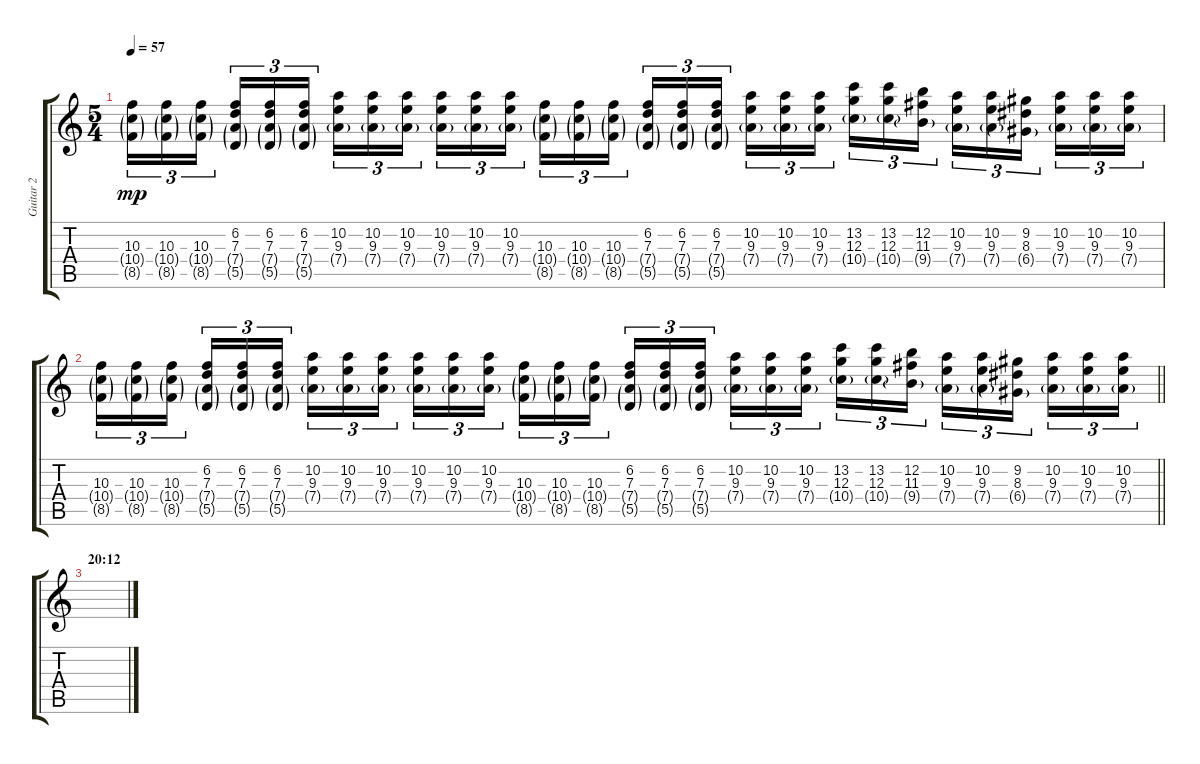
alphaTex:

\track ("Guitar 2" "Guitar 2") {instrument distortionguitar}
\staff {score tabs}
\tuning (E4 B3 G3 D3 A2 E2) {hide}
\ts (5 4)
\tempo 57
\clef g2
\ks c
(10.3 10.4{g} 8.5{g}).16{tu (3 2) dy mp} (10.3 10.4{g} 8.5{g}).16{tu (3 2)} (10.3 10.4{g} 8.5{g}).16{tu (3 2) beam splitsecondary} (6.2 7.3 7.4{g} 5.5{g}).16{tu (3 2)} (6.2 7.3 7.4{g} 5.5{g}).16{tu (3 2)} (6.2 7.3 7.4{g} 5.5{g}).16{tu (3 2)} (10.2 9.3 7.4{g}).16{tu (3 2)} (10.2 9.3 7.4{g}).16{tu (3 2)} (10.2 9.3 7.4{g}).16{tu (3 2) beam splitsecondary} (10.2 9.3 7.4{g}).16{tu (3 2)} (10.2 9.3 7.4{g}).16{tu (3 2)} (10.2 9.3 7.4{g}).16{tu (3 2)} (10.3 10.4{g} 8.5{g}).16{tu (3 2)} (10.3 10.4{g} 8.5{g}).16{tu (3 2)} (10.3 10.4{g} 8.5{g}).16{tu (3 2) beam splitsecondary} (6.2 7.3 7.4{g} 5.5{g}).16{tu (3 2)} (6.2 7.3 7.4{g} 5.5{g}).16{tu (3 2)} (6.2 7.3 7.4{g} 5.5{g}).16{tu (3 2)} (10.2 9.3 7.4{g}).16{tu (3 2)} (10.2 9.3 7.4{g}).16{tu (3 2)} (10.2 9.3 7.4{g}).16{tu (3 2) beam splitsecondary} (13.2 12.3 10.4{g}).16{tu (3 2)} (13.2 12.3 10.4{g}).16{tu (3 2)} (12.2 11.3 9.4{g}).16{tu (3 2)} (10.2 9.3 7.4{g}).16{tu (3 2)} (10.2 9.3 7.4{g}).16{tu (3 2)} (9.2 8.3 6.4{g}).16{tu (3 2) beam splitsecondary} (10.2 9.3 7.4{g}).16{tu (3 2)} (10.2 9.3 7.4{g}).16{tu (3 2)} (10.2 9.3 7.4{g}).16{tu (3 2)} |
\barLineRight lightlight
(10.3 10.4{g} 8.5{g}).16{tu (3 2)} (10.3 10.4{g} 8.5{g}).16{tu (3 2)} (10.3 10.4{g} 8.5{g}).16{tu (3 2) beam splitsecondary} (6.2 7.3 7.4{g} 5.5{g}).16{tu (3 2)} (6.2 7.3 7.4{g} 5.5{g}).16{tu (3 2)} (6.2 7.3 7.4{g} 5.5{g}).16{tu (3 2)} (10.2 9.3 7.4{g}).16{tu (3 2)} (10.2 9.3 7.4{g}).16{tu (3 2)} (10.2 9.3 7.4{g}).16{tu (3 2) beam splitsecondary} (10.2 9.3 7.4{g}).16{tu (3 2)} (10.2 9.3 7.4{g}).16{tu (3 2)} (10.2 9.3 7.4{g}).16{tu (3 2)} (10.3 10.4{g} 8.5{g}).16{tu (3 2)} (10.3 10.4{g} 8.5{g}).16{tu (3 2)} (10.3 10.4{g} 8.5{g}).16{tu (3 2) beam splitsecondary} (6.2 7.3 7.4{g} 5.5{g}).16{tu (3 2)} (6.2 7.3 7.4{g} 5.5{g}).16{tu (3 2)} (6.2 7.3 7.4{g} 5.5{g}).16{tu (3 2)} (10.2 9.3 7.4{g}).16{tu (3 2)} (10.2 9.3 7.4{g}).16{tu (3 2)} (10.2 9.3 7.4{g}).16{tu (3 2) beam splitsecondary} (13.2 12.3 10.4{g}).16{tu (3 2)} (13.2 12.3 10.4{g}).16{tu (3 2)} (12.2 11.3 9.4{g}).16{tu (3 2)} (10.2 9.3 7.4{g}).16{tu (3 2)} (10.2 9.3 7.4{g}).16{tu (3 2)} (9.2 8.3 6.4{g}).16{tu (3 2) beam splitsecondary} (10.2 9.3 7.4{g}).16{tu (3 2)} (10.2 9.3 7.4{g}).16{tu (3 2)} (10.2 9.3 7.4{g}).16{tu (3 2)} |
\section ("" "20:12")
